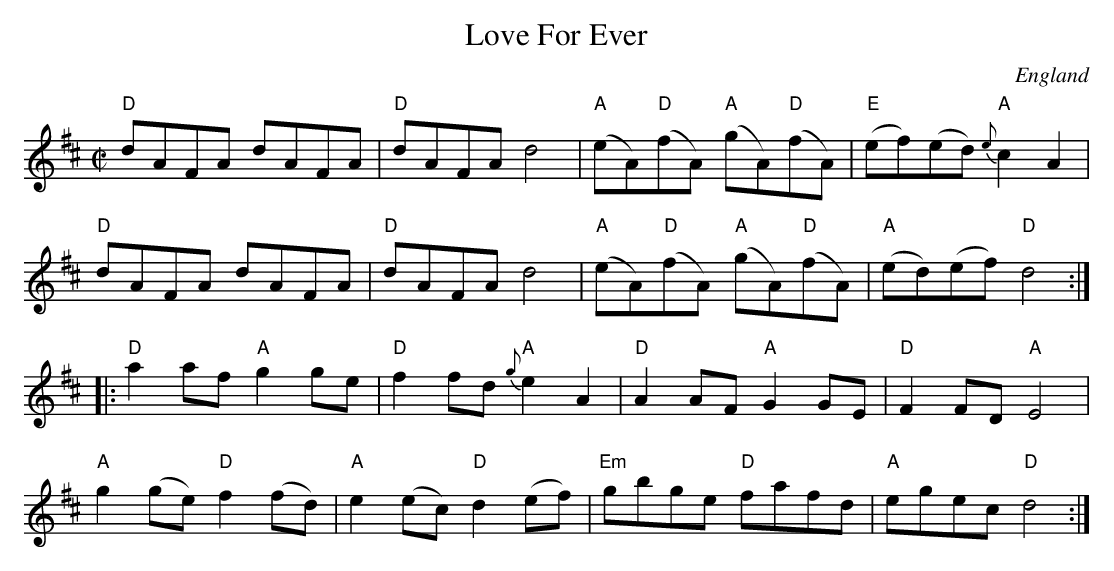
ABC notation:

X:1
T:Love For Ever
M:C|
L:1/8
O:England
K:D
"D"dAFA dAFA|"D"dAFA d4|\
"A"(eA)"D"(fA) "A"(gA)"D"(fA)|"E"(ef)(ed) "A"{e}c2A2|
"D"dAFA dAFA|"D"dAFA d4|\
"A"(eA)"D"(fA) "A"(gA)"D"(fA)|"A"(ed)(ef) "D"d4:|
|:"D"a2 af "A"g2 ge|"D"f2 fd "A"{g}e2 A2|\
"D"A2 AF "A"G2 GE|"D"F2 FD "A"E4|
"A"g2 (ge) "D"f2 (fd)|"A"e2 (ec) "D"d2(ef)|\
"Em"gbge "D"fafd|"A"egec "D"d4:|
